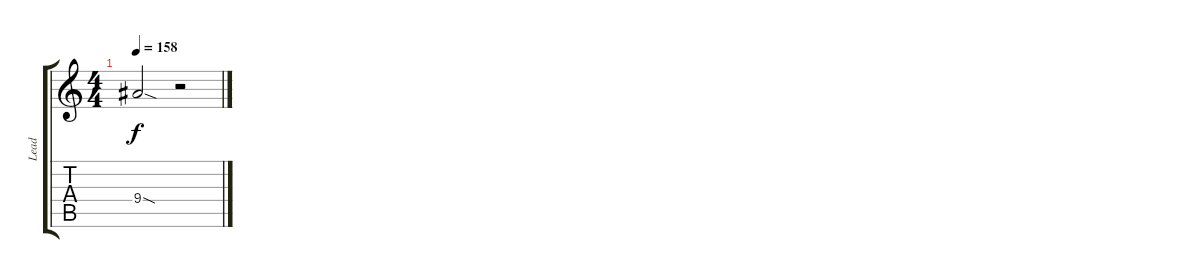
\track ("Lead" "Lead") {instrument overdrivenguitar}
\staff {score tabs}
\tuning (Eb4 Bb3 Gb3 Db3 Ab2 Eb2) {hide}
\ts (4 4)
\tempo 158
\clef g2
\ks c
9.4{sod}.2{dy f} r.2
